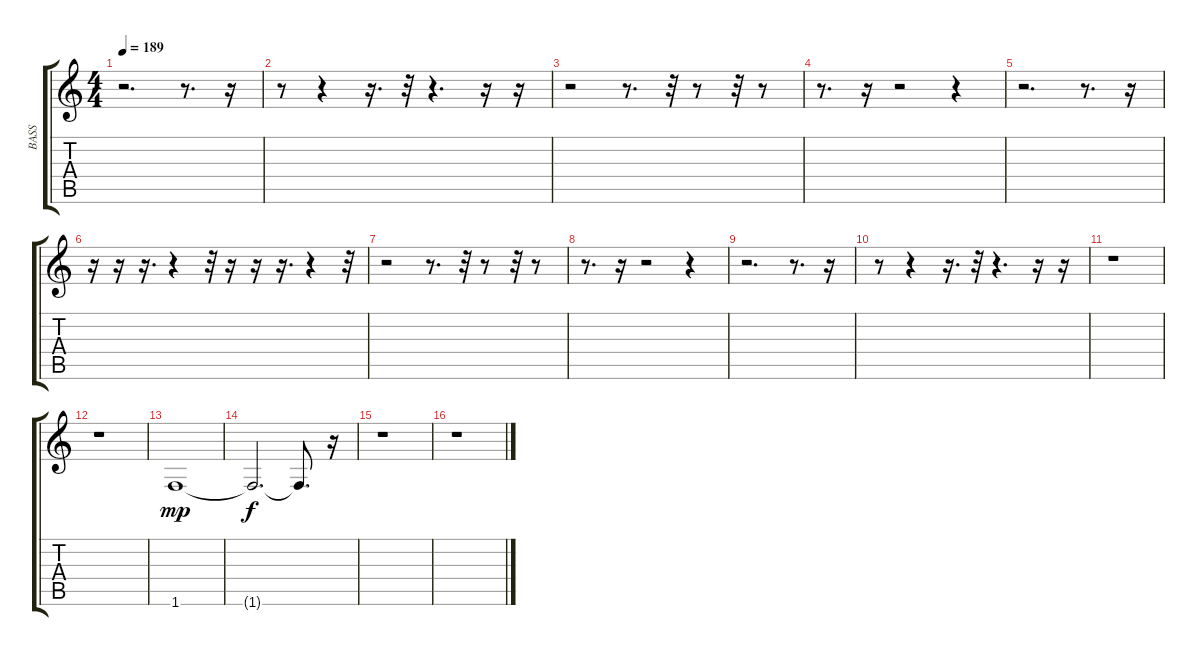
\track ("BASS" "BASS") {instrument electricbassfinger}
\staff {score tabs}
\tuning (E4 B3 G3 D3 A2 E2) {hide}
\ts (4 4)
\tempo 189
\clef g2
\ks c
r.2{d dy mp} r.8{d} r.16 |
r.8 r.4 r.16{d} r.32 r.4{d} r.16 r.16 |
r.2 r.8{d} r.32 r.8 r.32 r.8 |
r.8{d} r.16 r.2 r.4 |
r.2{d} r.8{d} r.16 |
r.16 r.16 r.16{d} r.4 r.32 r.16 r.16 r.16{d} r.4 r.32 |
r.2{balance 8} r.8{d} r.32 r.8 r.32 r.8 |
r.8{d} r.16 r.2 r.4 |
r.2{d} r.8{d} r.16 |
r.8 r.4 r.16{d} r.32 r.4{d} r.16 r.16 |
r.1 |
r.1 |
1.6.1 |
1.6{t}.2{d dy f} 1.6{t}.8{d} r.16 |
r.1 |
r.1
